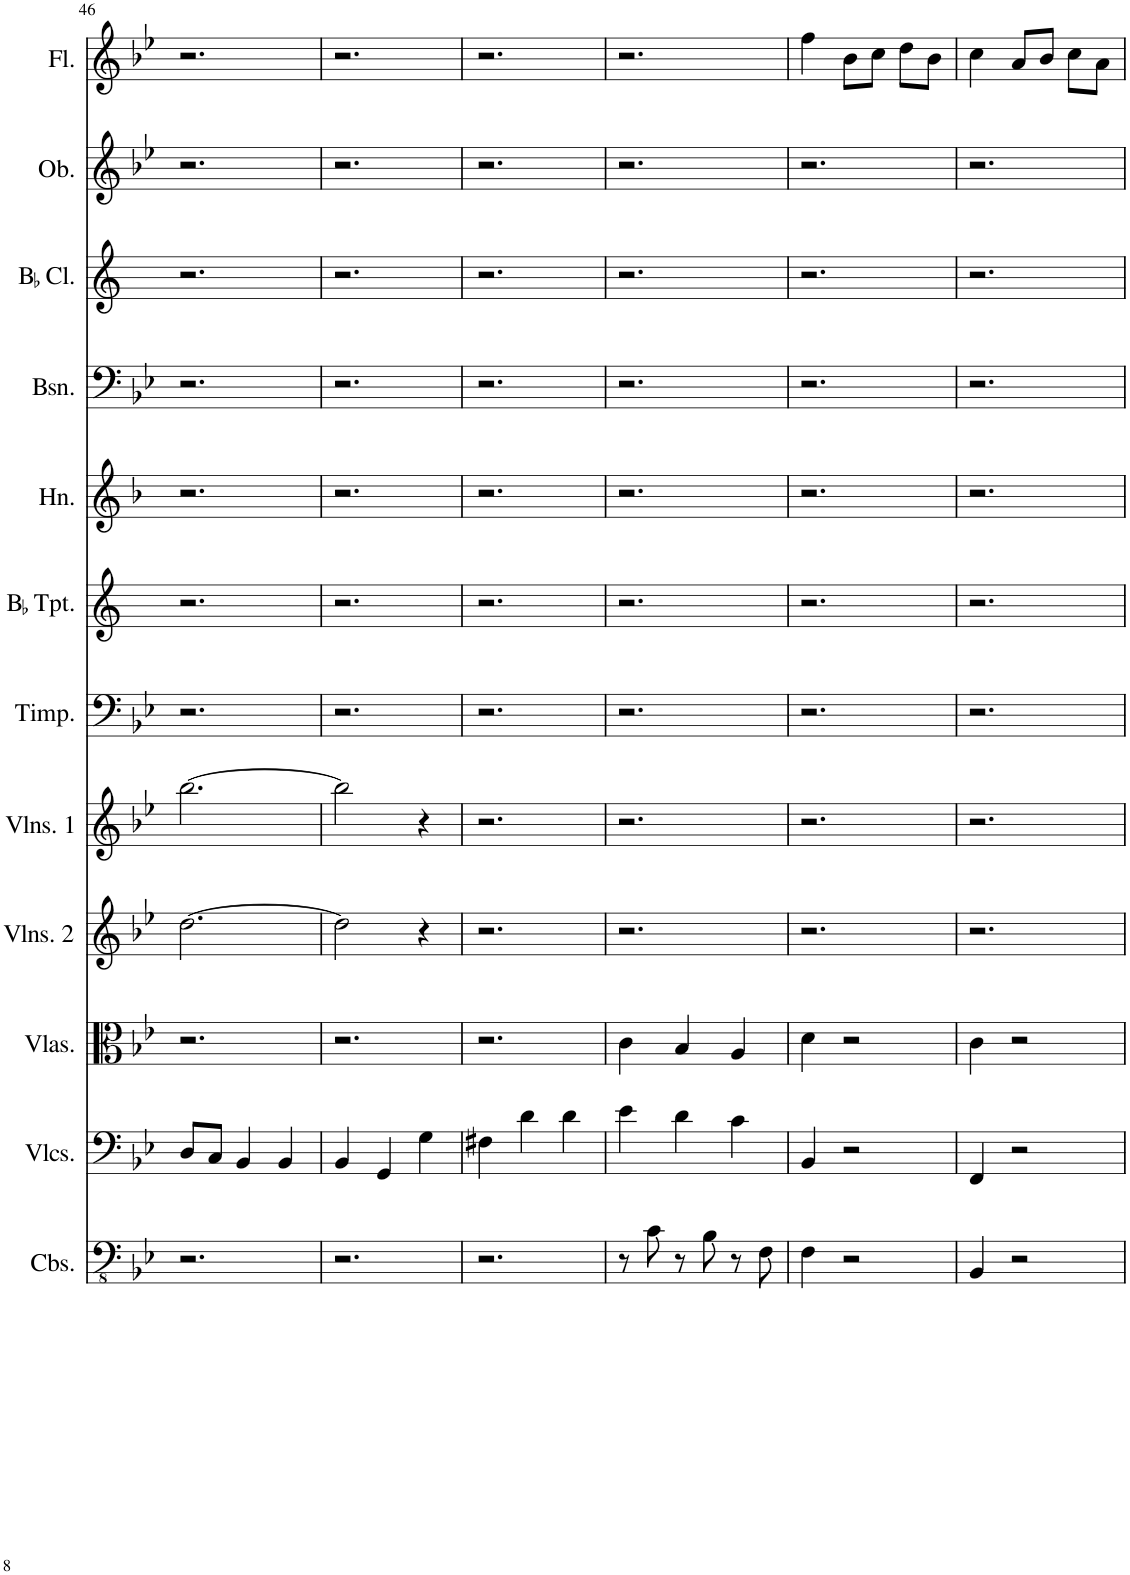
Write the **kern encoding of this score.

**kern	**kern	**kern	**kern	**kern	**kern	**kern	**kern	**kern	**kern	**kern	**kern
*part12	*part11	*part10	*part9	*part8	*part7	*part6	*part5	*part4	*part3	*part2	*part1
*staff12	*staff11	*staff10	*staff9	*staff8	*staff7	*staff6	*staff5	*staff4	*staff3	*staff2	*staff1
*I"Contrabasses	*I"Violoncellos	*I"Violas	*I"Violins 2	*I"Violins 1	*I"Timpani	*I"BaccidentalFlat Trumpet	*I"Horn	*I"Bassoon	*I"BaccidentalFlat Clarinet	*I"Oboe	*I"Flute
*I'Cbs.	*I'Vlcs.	*I'Vlas.	*I'Vlns. 2	*I'Vlns. 1	*I'Timp.	*I'BaccidentalFlat Tpt.	*I'Hn.	*I'Bsn.	*I'BaccidentalFlat Cl.	*I'Ob.	*I'Fl.
!!LO:PB:g=z
*clefFv4	*clefF4	*clefC3	*clefG2	*clefG2	*clefF4	*clefG2	*clefG2	*clefF4	*clefG2	*clefG2	*clefG2
*	*	*	*	*	*	*Trd1c2	*Trd4c7	*	*Trd1c2	*	*
*k[b-e-]	*k[b-e-]	*k[b-e-]	*k[b-e-]	*k[b-e-]	*k[b-e-]	*k[]	*k[b-]	*k[b-e-]	*k[]	*k[b-e-]	*k[b-e-]
*M3/4	*M3/4	*M3/4	*M3/4	*M3/4	*M3/4	*M3/4	*M3/4	*M3/4	*M3/4	*M3/4	*M3/4
=46	=46	=46	=46	=46	=46	=46	=46	=46	=46	=46	=46
2.r	8D/L	2.r	[2.dd\	[2.bb-\	2.r	2.r	2.r	2.r	2.r	2.r	2.r
.	8C/J	.	.	.	.	.	.	.	.	.	.
.	4BB-/	.	.	.	.	.	.	.	.	.	.
.	4BB-/	.	.	.	.	.	.	.	.	.	.
=47	=47	=47	=47	=47	=47	=47	=47	=47	=47	=47	=47
2.r	4BB-/	2.r	2dd\]	2bb-\]	2.r	2.r	2.r	2.r	2.r	2.r	2.r
.	4GG/	.	.	.	.	.	.	.	.	.	.
.	4G\	.	4r	4r	.	.	.	.	.	.	.
=48	=48	=48	=48	=48	=48	=48	=48	=48	=48	=48	=48
2.r	4F#X\	2.r	2.r	2.r	2.r	2.r	2.r	2.r	2.r	2.r	2.r
.	4d\	.	.	.	.	.	.	.	.	.	.
.	4d\	.	.	.	.	.	.	.	.	.	.
=49	=49	=49	=49	=49	=49	=49	=49	=49	=49	=49	=49
8r	4e-\	4c\	2.r	2.r	2.r	2.r	2.r	2.r	2.r	2.r	2.r
8C\	.	.	.	.	.	.	.	.	.	.	.
8r	4d\	4B-/	.	.	.	.	.	.	.	.	.
8BB-\	.	.	.	.	.	.	.	.	.	.	.
8r	4c\	4A/	.	.	.	.	.	.	.	.	.
8FF\	.	.	.	.	.	.	.	.	.	.	.
=50	=50	=50	=50	=50	=50	=50	=50	=50	=50	=50	=50
4FF\	4BB-/	4d\	2.r	2.r	2.r	2.r	2.r	2.r	2.r	2.r	4ff\
2r	2r	2r	.	.	.	.	.	.	.	.	8b-\L
.	.	.	.	.	.	.	.	.	.	.	8cc\J
.	.	.	.	.	.	.	.	.	.	.	8dd\L
.	.	.	.	.	.	.	.	.	.	.	8b-\J
=51	=51	=51	=51	=51	=51	=51	=51	=51	=51	=51	=51
4BBB-/	4FF/	4c\	2.r	2.r	2.r	2.r	2.r	2.r	2.r	2.r	4cc\
2r	2r	2r	.	.	.	.	.	.	.	.	8a/L
.	.	.	.	.	.	.	.	.	.	.	8b-/J
.	.	.	.	.	.	.	.	.	.	.	8cc\L
.	.	.	.	.	.	.	.	.	.	.	8a\J
=	=	=	=	=	=	=	=	=	=	=	=
*-	*-	*-	*-	*-	*-	*-	*-	*-	*-	*-	*-
